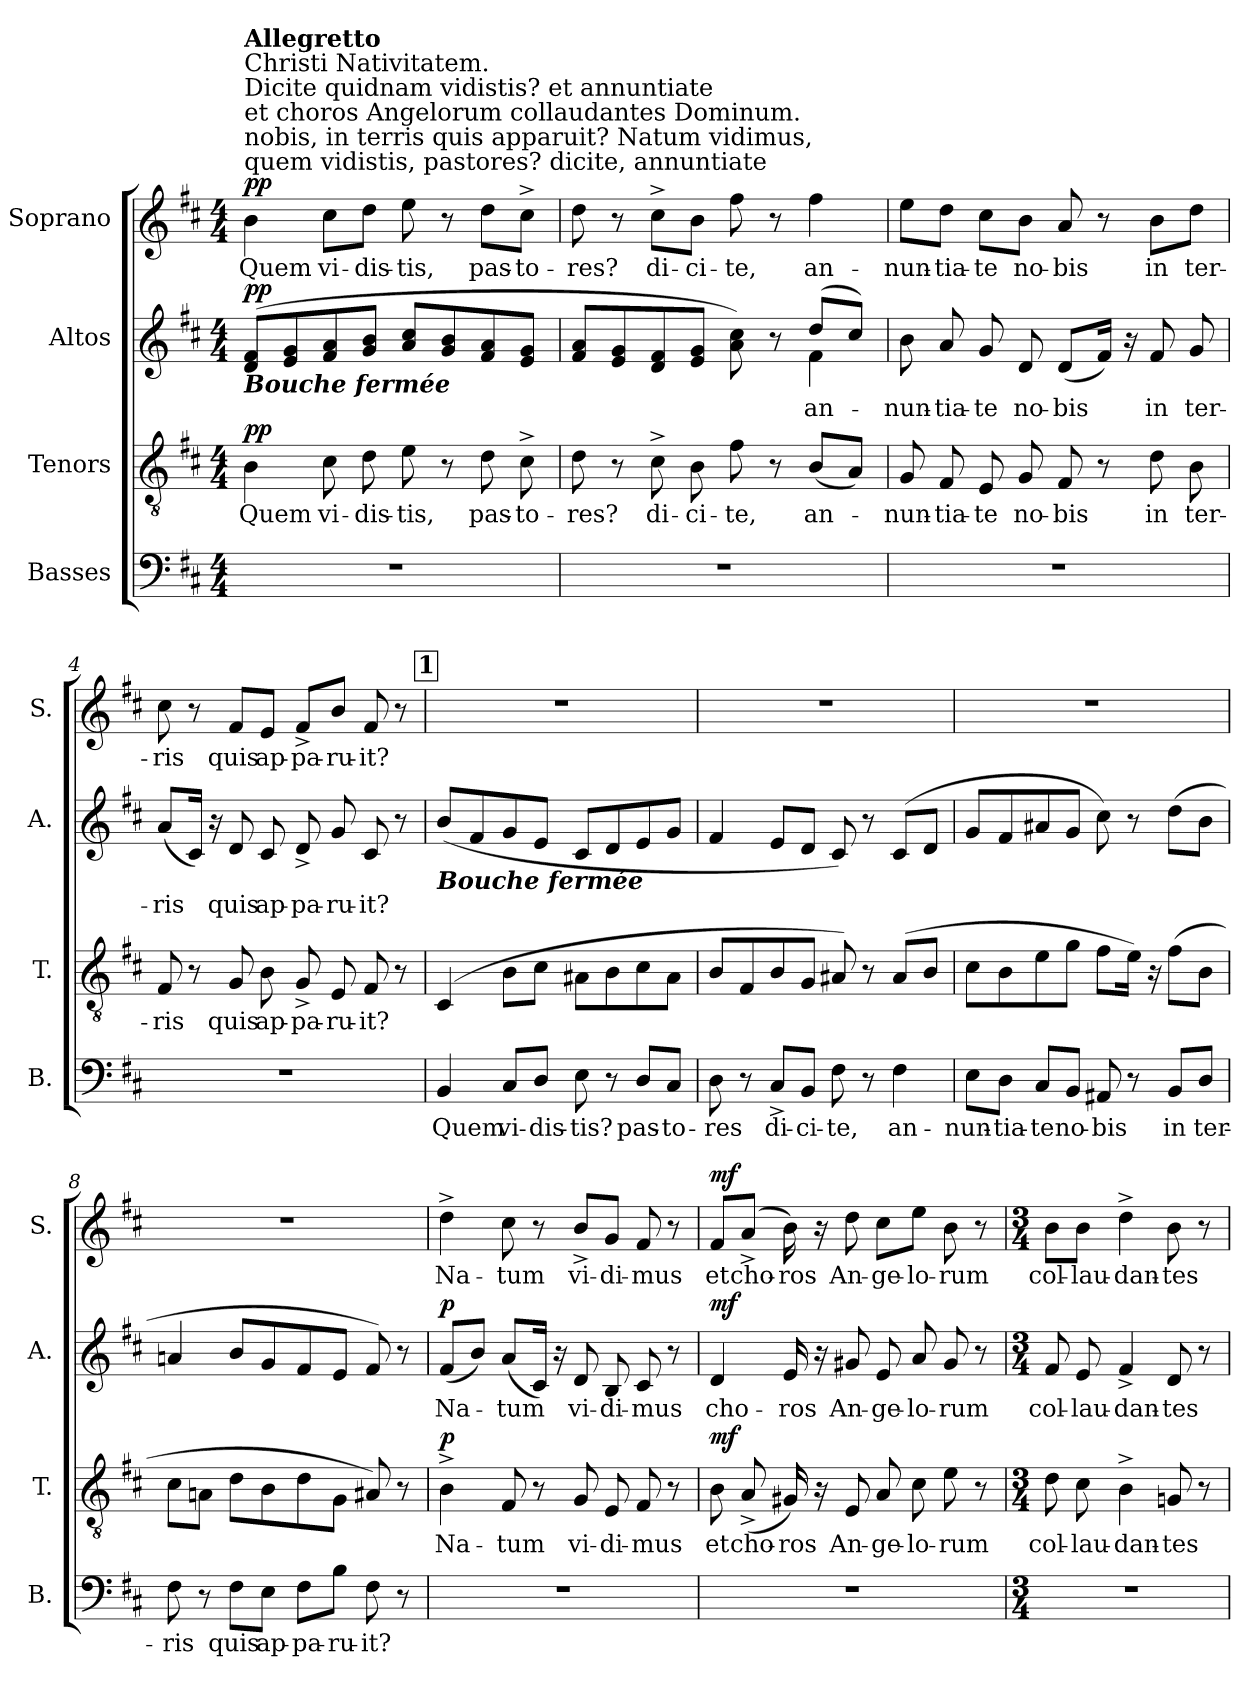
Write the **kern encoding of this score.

**kern	**text	**dynam	**kern	**text	**dynam	**kern	**text	**dynam	**kern	**text	**dynam
*part4	*part4	*part4	*part3	*part3	*part3	*part2	*part2	*part2	*part1	*part1	*part1
*staff4	*staff4	*staff4	*staff3	*staff3	*staff3	*staff2	*staff2	*staff2	*staff1	*staff1	*staff1
*I"Basses	*	*	*I"Tenors	*	*	*I"Altos	*	*	*I"Soprano	*	*
*I'B.	*	*	*I'T.	*	*	*I'A.	*	*	*I'S.	*	*
*clefF4	*	*	*clefGv2	*	*	*clefG2	*	*	*clefG2	*	*
*k[f#c#]	*	*	*k[f#c#]	*	*	*k[f#c#]	*	*	*k[f#c#]	*	*
*M4/4	*	*	*M4/4	*	*	*M4/4	*	*	*M4/4	*	*
*MM66	*	*	*MM66	*	*	*MM66	*	*	*MM66	*	*
=1	=1	=1	=1	=1	=1	=1	=1	=1	=1	=1	=1
!	!	!	!	!	!	!	!	!	!LO:TX:a:t=quem vidistis, pastores? dicite, annuntiate	!	!
!	!	!	!	!	!	!	!	!	!LO:TX:a:t=nobis, in terris quis apparuit? Natum vidimus,	!	!
!	!	!	!	!	!	!	!	!	!LO:TX:a:t=et choros Angelorum collaudantes Dominum.	!	!
!	!	!	!	!	!	!	!	!	!LO:TX:a:t=Dicite quidnam vidistis? et annuntiate	!	!
!	!	!	!	!	!	!	!	!	!LO:TX:a:t=Christi Nativitatem.	!	!
!	!	!	!	!	!	!	!	!	!LO:TX:a:B:t=Allegretto	!	!
!	!	!	!	!	!	!LO:TX:b:Bi:t=Bouche fermée	!	!	!	!	!
!	!	!	!	!LO:LY:b	!LO:DY:a	!	!	!LO:DY:a	!	!LO:LY:b	!LO:DY:a
1r	.	.	4B\	Quem	pp	(<8d/ 8f#/L	.	pp	4b\	Quem	pp
.	.	.	.	.	.	8e/ 8g/	.	.	.	.	.
!	!	!	!	!LO:LY:b	!	!	!	!	!	!LO:LY:b	!
.	.	.	8c#\	vi-	.	8f#/ 8a/	.	.	8cc#\L	vi-	.
!	!	!	!	!LO:LY:b	!	!	!	!	!	!LO:LY:b	!
.	.	.	8d\	-dis-	.	8g/ 8b/J	.	.	8dd\J	-dis-	.
!	!	!	!	!LO:LY:b	!	!	!	!	!	!LO:LY:b	!
.	.	.	8e\	-tis,	.	8a/ 8cc#/L	.	.	8ee\	-tis,	.
.	.	.	8r	.	.	8g/ 8b/	.	.	8r	.	.
!	!	!	!	!LO:LY:b	!	!	!	!	!	!LO:LY:b	!
.	.	.	8d\	pas-	.	8f#/ 8a/	.	.	8dd\L	pas-	.
!	!	!	!	!LO:LY:b	!	!	!	!	!	!LO:LY:b	!
.	.	.	8c#^\	-to-	.	8e/ 8g/J	.	.	8cc#^\J	-to-	.
=2	=2	=2	=2	=2	=2	=2	=2	=2	=2	=2	=2
!	!	!	!	!LO:LY:b	!	!	!	!	!	!LO:LY:b	!
*	*	*	*	*	*	*^	*	*	*	*	*
1r	.	.	8d\	-res?	.	8f#/ 8a/L	2.ryy	.	.	8dd\	-res?	.
.	.	.	8r	.	.	8e/ 8g/	.	.	.	8r	.	.
!	!	!	!	!LO:LY:b	!	!	!	!	!	!	!LO:LY:b	!
.	.	.	8c#^\	di-	.	8d/ 8f#/	.	.	.	8cc#^\L	di-	.
!	!	!	!	!LO:LY:b	!	!	!	!	!	!	!LO:LY:b	!
.	.	.	8B\	-ci-	.	8e/ 8g/J	.	.	.	8b\J	-ci-	.
!	!	!	!	!LO:LY:b	!	!	!	!	!	!	!LO:LY:b	!
.	.	.	8f#\	-te,	.	8a\ 8cc#\)	.	.	.	8ff#\	-te,	.
.	.	.	8r	.	.	8r	.	.	.	8r	.	.
!	!	!	!	!LO:LY:b	!	!	!	!LO:LY:b	!	!	!LO:LY:b	!
.	.	.	(<8B/L	an-	.	(>8dd/L	4f#\	an-	.	4ff#\	an-	.
.	.	.	8A/J)	.	.	8cc#/J)	.	.	.	.	.	.
*	*	*	*	*	*	*v	*v	*	*	*	*	*
!!LO:LB:g=z
=3	=3	=3	=3	=3	=3	=3	=3	=3	=3	=3	=3
!	!	!	!	!LO:LY:b	!	!	!LO:LY:b	!	!	!LO:LY:b	!
1r	.	.	8G/	-nun-	.	8b\	-nun-	.	8ee\L	-nun-	.
!	!	!	!	!LO:LY:b	!	!	!LO:LY:b	!	!	!LO:LY:b	!
.	.	.	8F#/	-tia-	.	8a/	-tia-	.	8dd\J	-tia-	.
!	!	!	!	!LO:LY:b	!	!	!LO:LY:b	!	!	!LO:LY:b	!
.	.	.	8E/	-te	.	8g/	-te	.	8cc#\L	-te	.
!	!	!	!	!LO:LY:b	!	!	!LO:LY:b	!	!	!LO:LY:b	!
.	.	.	8G/	no-	.	8d/	no-	.	8b\J	no-	.
!	!	!	!	!LO:LY:b	!	!	!LO:LY:b	!	!	!LO:LY:b	!
.	.	.	8F#/	-bis	.	(<8d/L	-bis	.	8a/	-bis	.
.	.	.	8r	.	.	16f#/Jk)	.	.	8r	.	.
.	.	.	.	.	.	16r	.	.	.	.	.
!	!	!	!	!LO:LY:b	!	!	!LO:LY:b	!	!	!LO:LY:b	!
.	.	.	8d\	in	.	8f#/	in	.	8b\L	in	.
!	!	!	!	!LO:LY:b	!	!	!LO:LY:b	!	!	!LO:LY:b	!
.	.	.	8B\	ter-	.	8g/	ter-	.	8dd\J	ter-	.
=4	=4	=4	=4	=4	=4	=4	=4	=4	=4	=4	=4
!	!	!	!	!LO:LY:b	!	!	!LO:LY:b	!	!	!LO:LY:b	!
1r	.	.	8F#/	-ris	.	(<8a/L	-ris	.	8cc#\	-ris	.
.	.	.	8r	.	.	16c#/Jk)	.	.	8r	.	.
.	.	.	.	.	.	16r	.	.	.	.	.
!	!	!	!	!LO:LY:b	!	!	!LO:LY:b	!	!	!LO:LY:b	!
.	.	.	8G/	quis	.	8d/	quis	.	8f#/L	quis	.
!	!	!	!	!LO:LY:b	!	!	!LO:LY:b	!	!	!LO:LY:b	!
.	.	.	8B\	ap-	.	8c#/	ap-	.	8e/J	ap-	.
!	!	!	!	!LO:LY:b	!	!	!LO:LY:b	!	!	!LO:LY:b	!
.	.	.	8G^/	-pa-	.	8d^/	-pa-	.	8f#^/L	-pa-	.
!	!	!	!	!LO:LY:b	!	!	!LO:LY:b	!	!	!LO:LY:b	!
.	.	.	8E/	-ru-	.	8g/	-ru-	.	8b/J	-ru-	.
!	!	!	!	!LO:LY:b	!	!	!LO:LY:b	!	!	!LO:LY:b	!
.	.	.	8F#/	-it?	.	8c#/	-it?	.	8f#/	-it?	.
.	.	.	8r	.	.	8r	.	.	8r	.	.
!!LO:PB:g=z
!!LO:REH:place=s1:a:B:fs=14:t=1
=5	=5	=5	=5	=5	=5	=5	=5	=5	=5	=5	=5
!	!	!	!	!	!	!LO:TX:b:Bi:t=Bouche fermée	!	!	!	!	!
!	!	!	!LO:TX:b:Bi:t=Bouche fermée	!	!	!	!	!	!	!	!
!	!LO:LY:b	!LO:DY:a	!	!	!	!	!	!	!	!	!
!	!	!LO:DY:n=1:a	!	!	!	!	!	!	!	!	!
*	*	*	*^	*	*	*	*	*	*	*	*
4BB/	Quem	f other-dynamics	(>4C#/	8ryy	.	.	(<8b/L	.	.	1r	.	.
!	!	!	!	!	!	!LO:DY:a	!	!	!	!	!	!
!	!	!	!	!	!	!LO:DY:n=1:a	!	!	!LO:DY:a	!	!	!
!	!	!	!	!	!	!	!	!	!LO:DY:n=1:a	!	!	!
.	.	.	.	2..ryy	.	pp other-dynamics	8f#/	.	pp other-dynamics	.	.	.
!	!LO:LY:b	!	!	!	!	!	!	!	!	!	!	!
8C#/L	vi-	.	8B\L	.	.	.	8g/	.	.	.	.	.
!	!LO:LY:b	!	!	!	!	!	!	!	!	!	!	!
8D/J	-dis-	.	8c#\J	.	.	.	8e/J	.	.	.	.	.
!	!LO:LY:b	!	!	!	!	!	!	!	!	!	!	!
8E\	-tis?	.	8A#X\L	.	.	.	8c#/L	.	.	.	.	.
8r	.	.	8B\	.	.	.	8d/	.	.	.	.	.
!	!LO:LY:b	!	!	!	!	!	!	!	!	!	!	!
8D/L	pas-	.	8c#\	.	.	.	8e/	.	.	.	.	.
!	!LO:LY:b	!	!	!	!	!	!	!	!	!	!	!
8C#/J	-to-	.	8A#\J	.	.	.	8g/J	.	.	.	.	.
=6	=6	=6	=6	=6	=6	=6	=6	=6	=6	=6	=6	=6
!	!LO:LY:b	!	!	!	!	!	!	!	!	!	!	!
*	*	*	*v	*v	*	*	*	*	*	*	*	*
8D\	-res	.	8B/L	.	.	4f#/	.	.	1r	.	.
8r	.	.	8F#/	.	.	.	.	.	.	.	.
!	!LO:LY:b	!	!	!	!	!	!	!	!	!	!
8C#^/L	di-	.	8B/	.	.	8e/L	.	.	.	.	.
!	!LO:LY:b	!	!	!	!	!	!	!	!	!	!
8BB/J	-ci-	.	8G/J	.	.	8d/J	.	.	.	.	.
!	!LO:LY:b	!	!	!	!	!	!	!	!	!	!
8F#\	-te,	.	8A#X/)	.	.	8c#/)	.	.	.	.	.
8r	.	.	8r	.	.	8r	.	.	.	.	.
!	!LO:LY:b	!	!	!	!	!	!	!	!	!	!
4F#\	an-	.	(>8A#/L	.	.	(<8c#/L	.	.	.	.	.
.	.	.	8B/J	.	.	8d/J	.	.	.	.	.
!!LO:LB:g=z
=7	=7	=7	=7	=7	=7	=7	=7	=7	=7	=7	=7
!	!LO:LY:b	!	!	!	!	!	!	!	!	!	!
8E\L	-nun-	.	8c#\L	.	.	8g/L	.	.	1r	.	.
!	!LO:LY:b	!	!	!	!	!	!	!	!	!	!
8D\J	-tia-	.	8B\	.	.	8f#/	.	.	.	.	.
!	!LO:LY:b	!	!	!	!	!	!	!	!	!	!
8C#/L	-te	.	8e\	.	.	8a#X/	.	.	.	.	.
!	!LO:LY:b	!	!	!	!	!	!	!	!	!	!
8BB/J	no-	.	8g\J	.	.	8g/J	.	.	.	.	.
!	!LO:LY:b	!	!	!	!	!	!	!	!	!	!
8AA#X/	-bis	.	8f#\L	.	.	8cc#\)	.	.	.	.	.
8r	.	.	16e\Jk)	.	.	8r	.	.	.	.	.
.	.	.	16r	.	.	.	.	.	.	.	.
!	!LO:LY:b	!	!	!	!	!	!	!	!	!	!
8BB/L	in	.	(>8f#\L	.	.	(>8dd\L	.	.	.	.	.
!	!LO:LY:b	!	!	!	!	!	!	!	!	!	!
8D/J	ter-	.	8B\J	.	.	8b\J	.	.	.	.	.
=8	=8	=8	=8	=8	=8	=8	=8	=8	=8	=8	=8
!	!LO:LY:b	!	!	!	!	!	!	!	!	!	!
8F#\	-ris	.	8c#\L	.	.	4an/	.	.	1r	.	.
8r	.	.	8An\J	.	.	.	.	.	.	.	.
!	!LO:LY:b	!	!	!	!	!	!	!	!	!	!
8F#\L	quis	.	8d\L	.	.	8b/L	.	.	.	.	.
!	!LO:LY:b	!	!	!	!	!	!	!	!	!	!
8E\J	ap-	.	8B\	.	.	8g/	.	.	.	.	.
!	!LO:LY:b	!	!	!	!	!	!	!	!	!	!
8F#\L	-pa-	.	8d\	.	.	8f#/	.	.	.	.	.
!	!LO:LY:b	!	!	!	!	!	!	!	!	!	!
8B\J	-ru-	.	8G\J	.	.	8e/J	.	.	.	.	.
!	!LO:LY:b	!	!	!	!	!	!	!	!	!	!
8F#\	-it?	.	8A#X/)	.	.	8f#/)	.	.	.	.	.
8r	.	.	8r	.	.	8r	.	.	.	.	.
!!LO:LB:g=z
=9	=9	=9	=9	=9	=9	=9	=9	=9	=9	=9	=9
!	!	!	!	!LO:LY:b	!LO:DY:a	!	!LO:LY:b	!LO:DY:a	!	!LO:LY:b	!LO:DY:a
!	!	!	!	!	!	!	!	!	!	!	!LO:DY:n=1:a
1r	.	.	4B^\	Na-	p	(<8f#/L	Na-	p	4dd^\	Na-	p other-dynamics
.	.	.	.	.	.	8b/J)	.	.	.	.	.
!	!	!	!	!LO:LY:b	!	!	!LO:LY:b	!	!	!LO:LY:b	!
.	.	.	8F#/	-tum	.	(<8a/L	-tum	.	8cc#\	-tum	.
.	.	.	8r	.	.	16c#/Jk)	.	.	8r	.	.
.	.	.	.	.	.	16r	.	.	.	.	.
!	!	!	!	!LO:LY:b	!	!	!LO:LY:b	!	!	!LO:LY:b	!
.	.	.	8G/	vi-	.	8d/	vi-	.	8b^/L	vi-	.
!	!	!	!	!LO:LY:b	!	!	!LO:LY:b	!	!	!LO:LY:b	!
.	.	.	8E/	-di-	.	8B/	-di-	.	8g/J	-di-	.
!	!	!	!	!LO:LY:b	!	!	!LO:LY:b	!	!	!LO:LY:b	!
.	.	.	8F#/	-mus	.	8c#/	-mus	.	8f#/	-mus	.
.	.	.	8r	.	.	8r	.	.	8r	.	.
=10	=10	=10	=10	=10	=10	=10	=10	=10	=10	=10	=10
!	!	!	!	!LO:LY:b	!LO:DY:a	!	!LO:LY:b	!LO:DY:a	!	!LO:LY:b	!LO:DY:a
1r	.	.	8B\	et	mf	4d/	cho-	mf	8f#/L	et	mf
!	!	!	!	!LO:LY:b	!	!	!	!	!	!LO:LY:b	!
.	.	.	(<8A^/	cho-	.	.	.	.	(<8a^/J	cho-	.
!	!	!	!	!LO:LY:b	!	!	!LO:LY:b	!	!	!LO:LY:b	!
.	.	.	16G#X/)	-ros	.	16e/	-ros	.	16b\)	-ros	.
.	.	.	16r	.	.	16r	.	.	16r	.	.
!	!	!	!	!LO:LY:b	!	!	!LO:LY:b	!	!	!LO:LY:b	!
.	.	.	8E/	An-	.	8g#X/	An-	.	8dd\	An-	.
!	!	!	!	!LO:LY:b	!	!	!LO:LY:b	!	!	!LO:LY:b	!
.	.	.	8A/	-ge-	.	8e/	-ge-	.	8cc#\L	-ge-	.
!	!	!	!	!LO:LY:b	!	!	!LO:LY:b	!	!	!LO:LY:b	!
.	.	.	8c#\	-lo-	.	8a/	-lo-	.	8ee\J	-lo-	.
!	!	!	!	!LO:LY:b	!	!	!LO:LY:b	!	!	!LO:LY:b	!
.	.	.	8e\	-rum	.	8g#/	-rum	.	8b\	-rum	.
.	.	.	8r	.	.	8r	.	.	8r	.	.
!!LO:PB:g=z
=11	=11	=11	=11	=11	=11	=11	=11	=11	=11	=11	=11
*M3/4	*	*	*M3/4	*	*	*M3/4	*	*	*M3/4	*	*
!	!	!	!	!LO:LY:b	!	!	!LO:LY:b	!	!	!LO:LY:b	!
2.r	.	.	8d\	col-	.	8f#/	col-	.	8b\L	col-	.
!	!	!	!	!LO:LY:b	!	!	!LO:LY:b	!	!	!LO:LY:b	!
.	.	.	8c#\	-lau-	.	8e/	-lau-	.	8b\J	-lau-	.
!	!	!	!	!LO:LY:b	!	!	!LO:LY:b	!	!	!LO:LY:b	!
.	.	.	4B^\	-dan-	.	4f#^/	-dan-	.	4dd^\	-dan-	.
!	!	!	!	!LO:LY:b	!	!	!LO:LY:b	!	!	!LO:LY:b	!
.	.	.	8Gn/	-tes	.	8d/	-tes	.	8b\	-tes	.
.	.	.	8r	.	.	8r	.	.	8r	.	.
=	=	=	=	=	=	=	=	=	=	=	=
*-	*-	*-	*-	*-	*-	*-	*-	*-	*-	*-	*-
